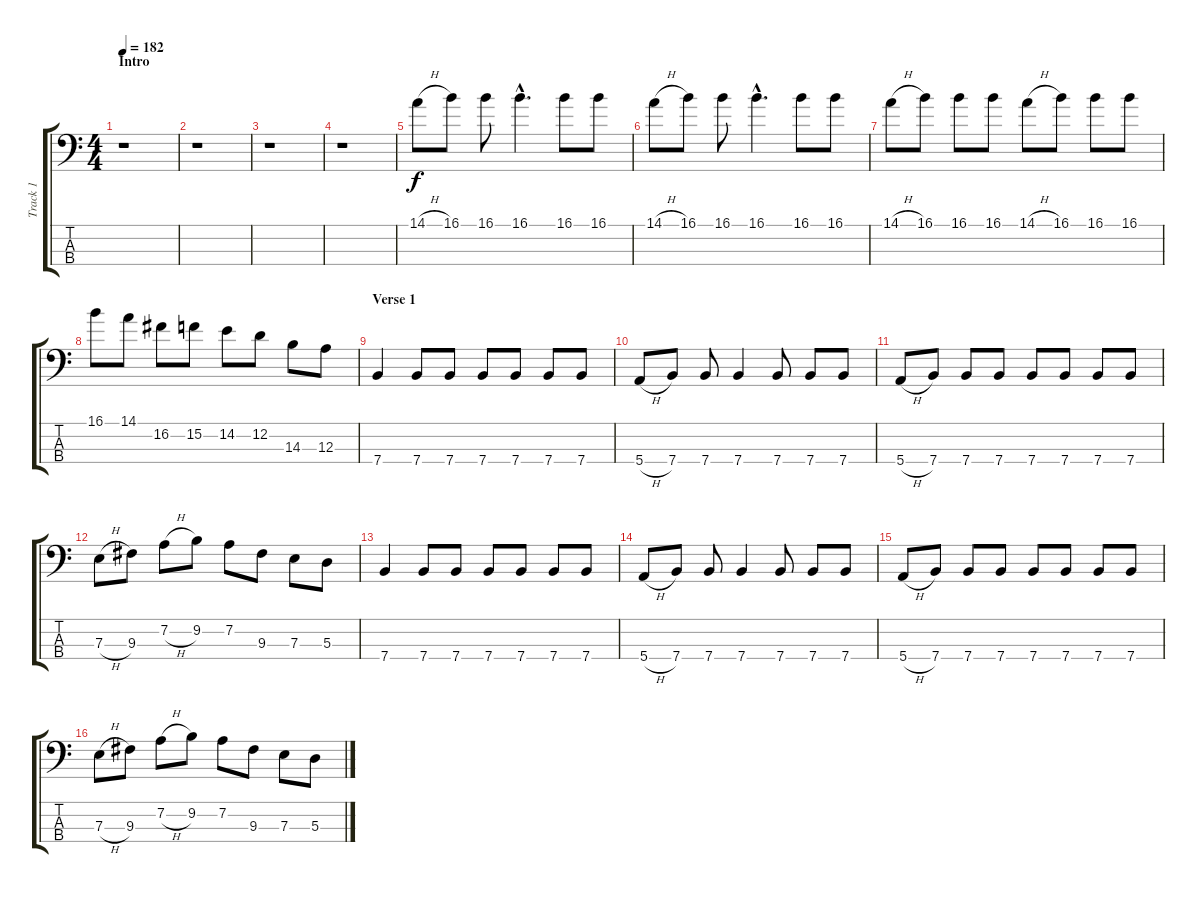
\track ("Track 1" "Track 1") {instrument electricbassfinger}
\staff {score tabs}
\tuning (G2 D2 A1 E1) {hide}
\ts (4 4)
\section ("" "Intro")
\tempo 182
\clef f4
\ks c
r.1{dy f instrument electricbassfinger} |
r.1 |
r.1 |
r.1 |
14.1{h}.8 16.1.8 16.1.8 16.1{hac}.4{d} 16.1.8 16.1.8 |
14.1{h}.8 16.1.8 16.1.8 16.1{hac}.4{d} 16.1.8 16.1.8 |
14.1{h}.8 16.1.8 16.1.8 16.1.8 14.1{h}.8 16.1.8 16.1.8 16.1.8 |
16.1.8 14.1.8 16.2.8 15.2.8 14.2.8 12.2.8 14.3.8 12.3.8 |
\section ("" "Verse 1")
7.4.4 7.4.8 7.4.8 7.4.8 7.4.8 7.4.8 7.4.8 |
5.4{h}.8 7.4.8 7.4.8 7.4.4 7.4.8 7.4.8 7.4.8 |
5.4{h}.8 7.4.8 7.4.8 7.4.8 7.4.8 7.4.8 7.4.8 7.4.8 |
7.3{h}.8 9.3.8 7.2{h}.8 9.2.8 7.2.8 9.3.8 7.3.8 5.3.8 |
7.4.4 7.4.8 7.4.8 7.4.8 7.4.8 7.4.8 7.4.8 |
5.4{h}.8 7.4.8 7.4.8 7.4.4 7.4.8 7.4.8 7.4.8 |
5.4{h}.8 7.4.8 7.4.8 7.4.8 7.4.8 7.4.8 7.4.8 7.4.8 |
7.3{h}.8 9.3.8 7.2{h}.8 9.2.8 7.2.8 9.3.8 7.3.8 5.3.8
